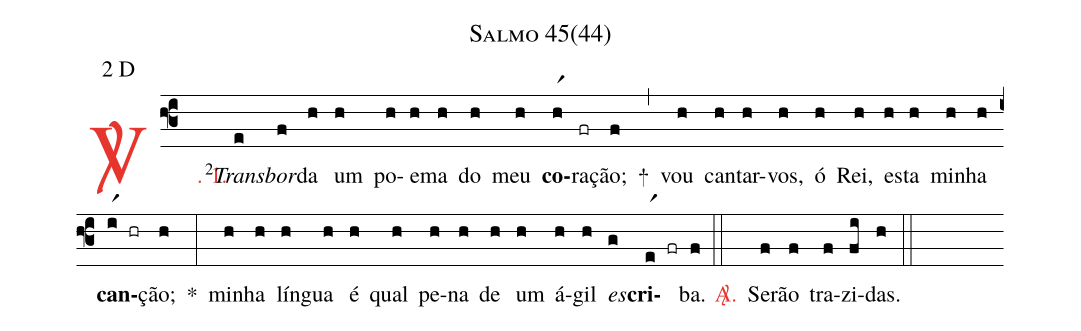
name: Salmo 45(44);
mode: 2;
mode-differentia: D;
%%
(f3)

<c><sp>V/</sp>. 1.</c>() <v>\VSup{2}</v><i>Trans</i>(e)<i>bor</i>(f)da(h) um(h) po(h)e(h)ma(h) do(h) meu(h) <b>co</b>(hr1)ra(fr)ção;(f) +(,) vou(h) can(h)tar-(h)vos,(h) ó(h) Rei,(h) es(h)ta(h) mi(h)nha(h) <b>can</b>(ir1 hr)ção;(h) *(:) mi(h)nha(h) lín(h)gua(h) é(h) qual(h) pe(h)na(h) de(h) um(h) á(h)gil(h) <i>es</i>(g)<b>cri</b>(er1 fr)ba.(f) (::)

<nlba><c><sp>A/</sp>.</c>() Se</nlba>(f)rão(f) tra(f)zi(fi)das.(h) (::)
